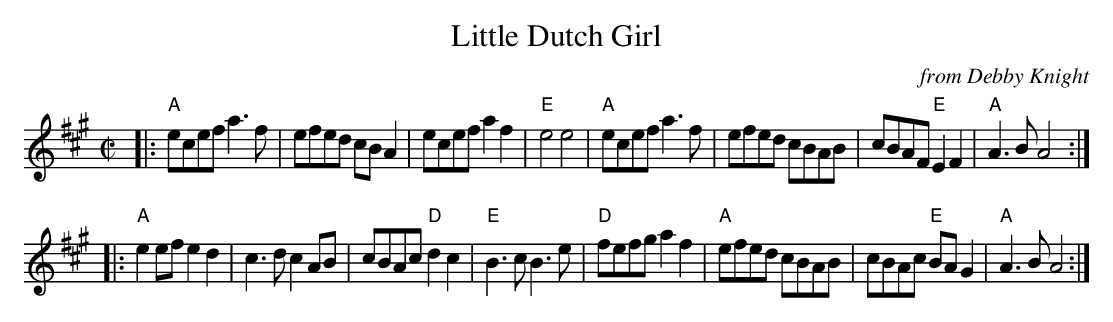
X:1
T: Little Dutch Girl
O: from Debby Knight
M: C|
L: 1/8
K: A
|: "A"ecef a3f | efed cBA2 | ecef a2f2 | "E"e4 e4 \
|  "A"ecef a3f | efed cBAB | cBAF "E"E2F2 | "A"A3B A4 :|
|: "A"e2ef e2d2 | c3d c2AB | cBAc "D"d2c2 | "E"B3c B3e \
|  "D"fefg a2f2 | "A"efed cBAB | cBAc "E"BAG2 | "A"A3B A4 :|
